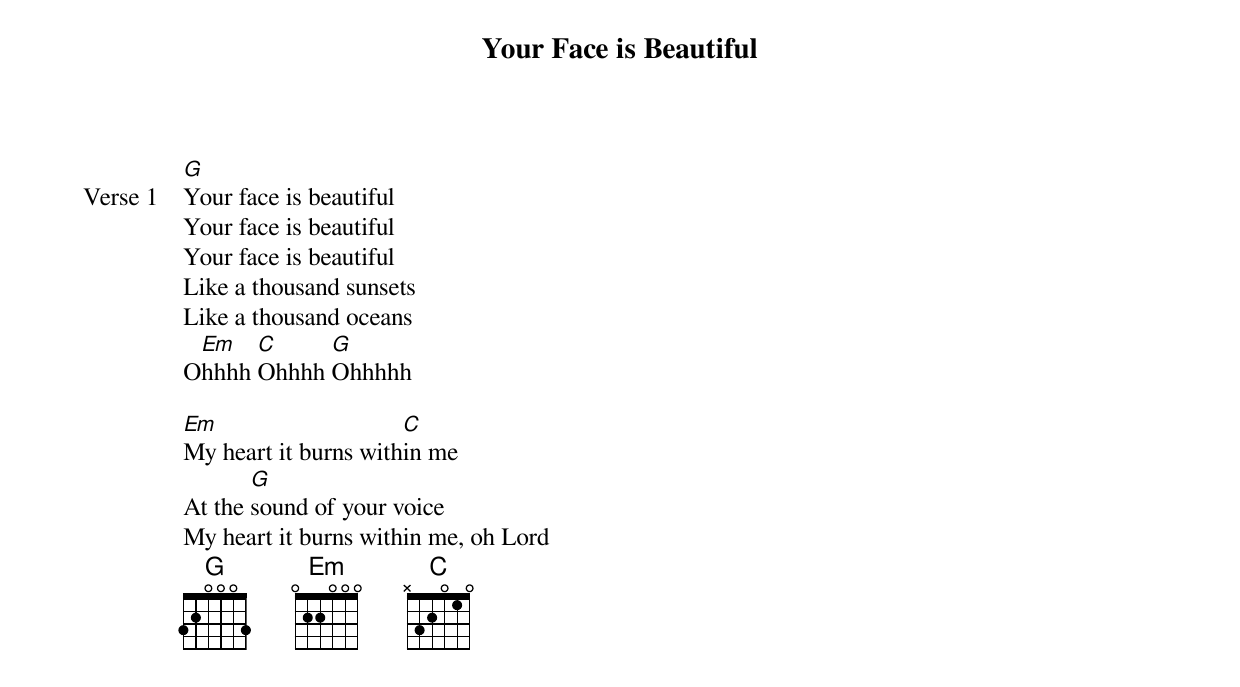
{title: Your Face is Beautiful}
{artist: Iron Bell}
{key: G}

{start_of_verse: Verse 1}
[G]Your face is beautiful
Your face is beautiful
Your face is beautiful
Like a thousand sunsets
Like a thousand oceans
O[Em]hhhh [C]Ohhhh [G]Ohhhhh
{end_of_verse}

{start_of_bridge}
[Em]My heart it burns with[C]in me
At the [G]sound of your voice
My heart it burns within me, oh Lord
{end_of_bridge}
